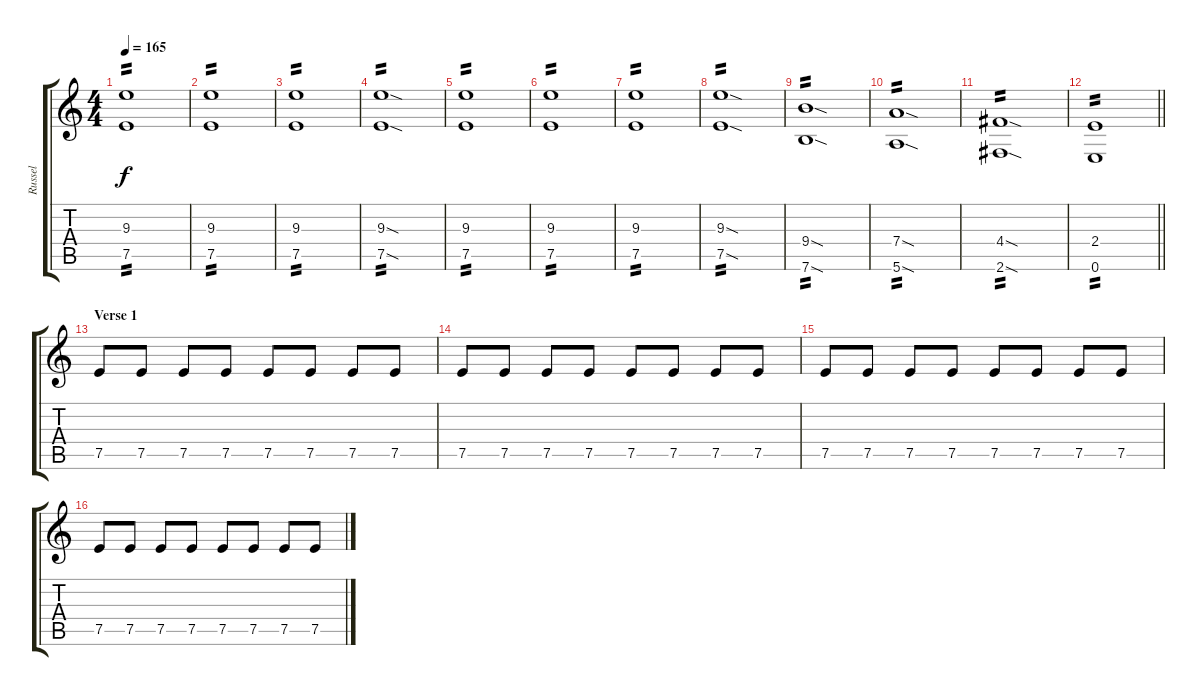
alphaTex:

\track ("Russel" "Russel") {instrument electricguitarclean}
\staff {score tabs}
\tuning (E4 B3 G3 D3 A2 E2) {hide}
\ts (4 4)
\tempo 165
\clef g2
\ks c
(9.3 7.5).1{tp 2 dy f} |
(9.3 7.5).1{tp 2} |
(9.3 7.5).1{tp 2} |
(9.3{sod} 7.5{sod}).1{tp 2} |
(9.3 7.5).1{tp 2} |
(9.3 7.5).1{tp 2} |
(9.3 7.5).1{tp 2} |
(9.3{sod} 7.5{sod}).1{tp 2} |
(9.4{sod} 7.6{sod}).1{tp 2} |
(7.4{sod} 5.6{sod}).1{tp 2} |
(4.4{sod} 2.6{sod}).1{tp 2} |
\barLineRight lightlight
(2.4 0.6).1{tp 2} |
\section ("" "Verse 1")
7.5.8{volume 9} 7.5.8 7.5.8 7.5.8 7.5.8 7.5.8 7.5.8 7.5.8 |
7.5.8 7.5.8 7.5.8 7.5.8 7.5.8 7.5.8 7.5.8 7.5.8 |
7.5.8 7.5.8 7.5.8 7.5.8 7.5.8 7.5.8 7.5.8 7.5.8 |
7.5.8 7.5.8 7.5.8 7.5.8 7.5.8 7.5.8 7.5.8 7.5.8
